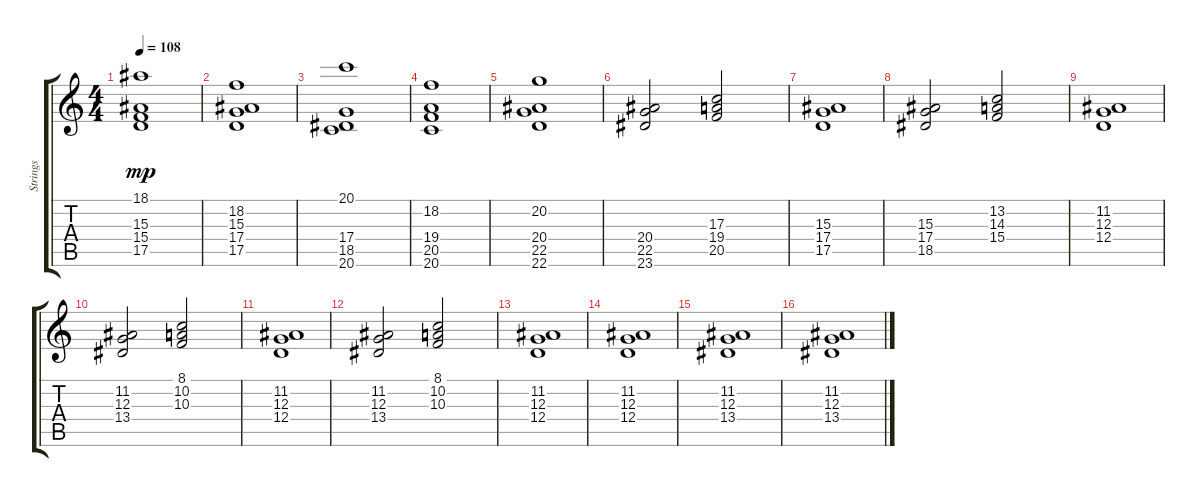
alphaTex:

\track ("Strings" "Strings") {instrument synthstrings2}
\staff {score tabs}
\tuning (E4 B3 G3 D3 A2 E2) {hide}
\ts (4 4)
\tempo 108
\clef g2
\ks c
(18.1 15.3 15.4 17.5).1{dy mp} |
(18.2 15.3 17.4 17.5).1 |
(20.1 17.4 18.5 20.6).1 |
(18.2 19.4 20.5 20.6).1 |
(20.2 20.4 22.5 22.6).1 |
(20.4 22.5 23.6).2 (17.3 19.4 20.5).2 |
(15.3 17.4 17.5).1 |
(15.3 17.4 18.5).2 (13.2 14.3 15.4).2 |
(11.2 12.3 12.4).1 |
(11.2 12.3 13.4).2 (8.1 10.2 10.3).2 |
(11.2 12.3 12.4).1 |
(11.2 12.3 13.4).2 (8.1 10.2 10.3).2 |
(11.2 12.3 12.4).1 |
(11.2 12.3 12.4).1 |
(11.2 12.3 13.4).1 |
(11.2 12.3 13.4).1
